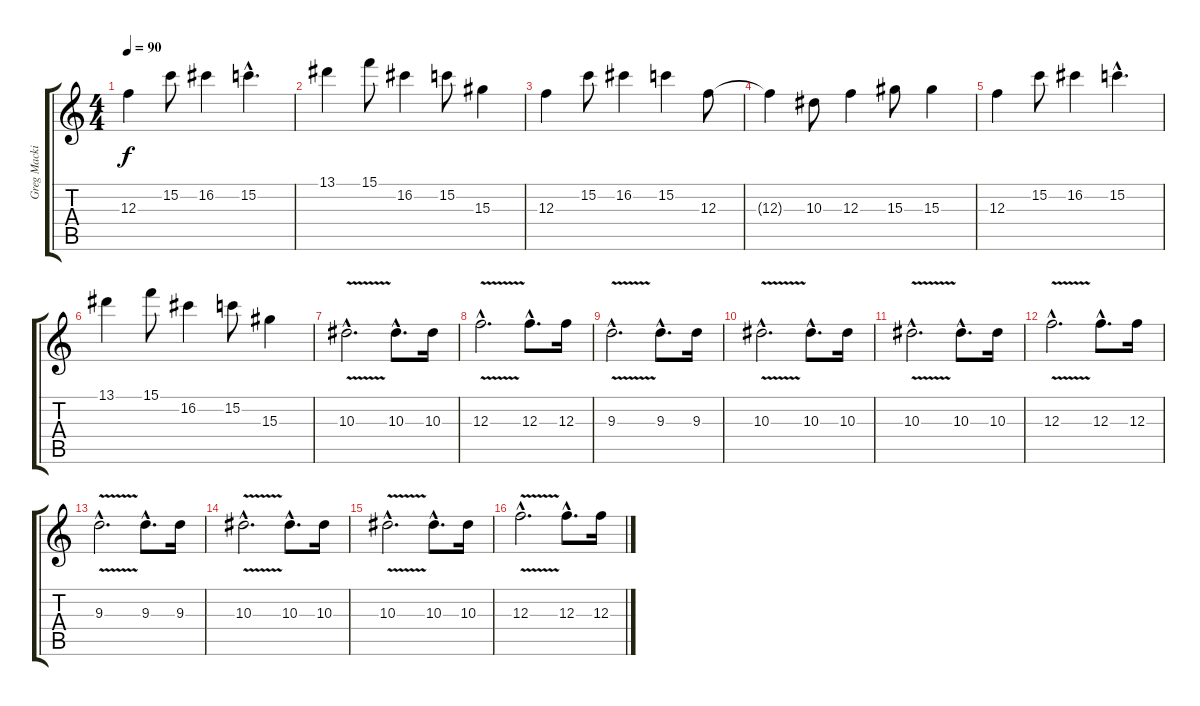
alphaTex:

\track ("Greg Mackintosh" "Greg Macki") {instrument distortionguitar}
\staff {score tabs}
\tuning (D4 A3 F3 C3 G2 D2) {hide}
\ts (4 4)
\tempo 90
\clef g2
\ks c
12.3.4{dy f} 15.2.8 16.2.4 15.2{hac}.4{d} |
13.1.4 15.1.8 16.2.4 15.2.8 15.3.4 |
12.3.4 15.2.8 16.2.4 15.2.4 12.3.8 |
12.3{t}.4 10.3.8 12.3.4 15.3.8 15.3.4 |
12.3.4 15.2.8 16.2.4 15.2{hac}.4{d} |
13.1.4 15.1.8 16.2.4 15.2.8 15.3.4 |
10.3{v hac}.2{d} 10.3{hac}.8{d} 10.3.16 |
12.3{v hac}.2{d} 12.3{hac}.8{d} 12.3.16 |
9.3{v hac}.2{d} 9.3{hac}.8{d} 9.3.16 |
10.3{v hac}.2{d} 10.3{hac}.8{d} 10.3.16 |
10.3{v hac}.2{d} 10.3{hac}.8{d} 10.3.16 |
12.3{v hac}.2{d} 12.3{hac}.8{d} 12.3.16 |
9.3{v hac}.2{d} 9.3{hac}.8{d} 9.3.16 |
10.3{v hac}.2{d} 10.3{hac}.8{d} 10.3.16 |
10.3{v hac}.2{d} 10.3{hac}.8{d} 10.3.16 |
12.3{v hac}.2{d} 12.3{hac}.8{d} 12.3.16
